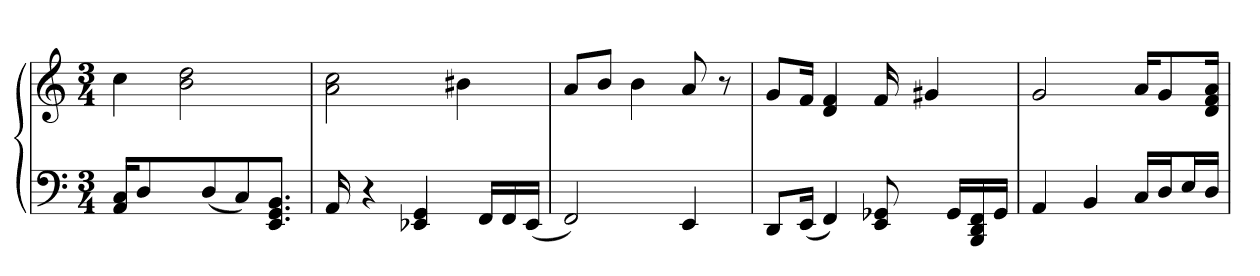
**kern	**kern
*part1	*part1
*staff2	*staff1
*clefF4	*clefG2
*k[]	*k[]
*M3/4	*M3/4
=1	=1
16AA 16C	4cc
4D	.
.	2b 2dd
(8D/L	.
8C/J)	.
8.EE 8.GG 8.BBJ	.
=2	=2
16AA	2a 2cc
4r	.
4EE-X 4GG	.
.	4b#X
16FF/LL	.
16FF/	.
(16EE-/JJ	.
=3	=3
2FF)	8a/L
.	8b/J
.	4b
4EE	8a
.	8r
=4	=4
8DD/L	8g/L
(16EE/Jk	16f/Jk
4FF)	4d 4f
8EE 8GG-X	16f
.	4g#X
16GG-/LL	.
16BBB/ 16DD/ 16FF/	.
16GG-/JJ	.
=5	=5
4AA	2g
4BB	.
16C/LL	16a/KL
16D/J	8g/
16E/L	.
16D/JJ	16d/ 16f/ 16a/Jk
=	=
*-	*-
